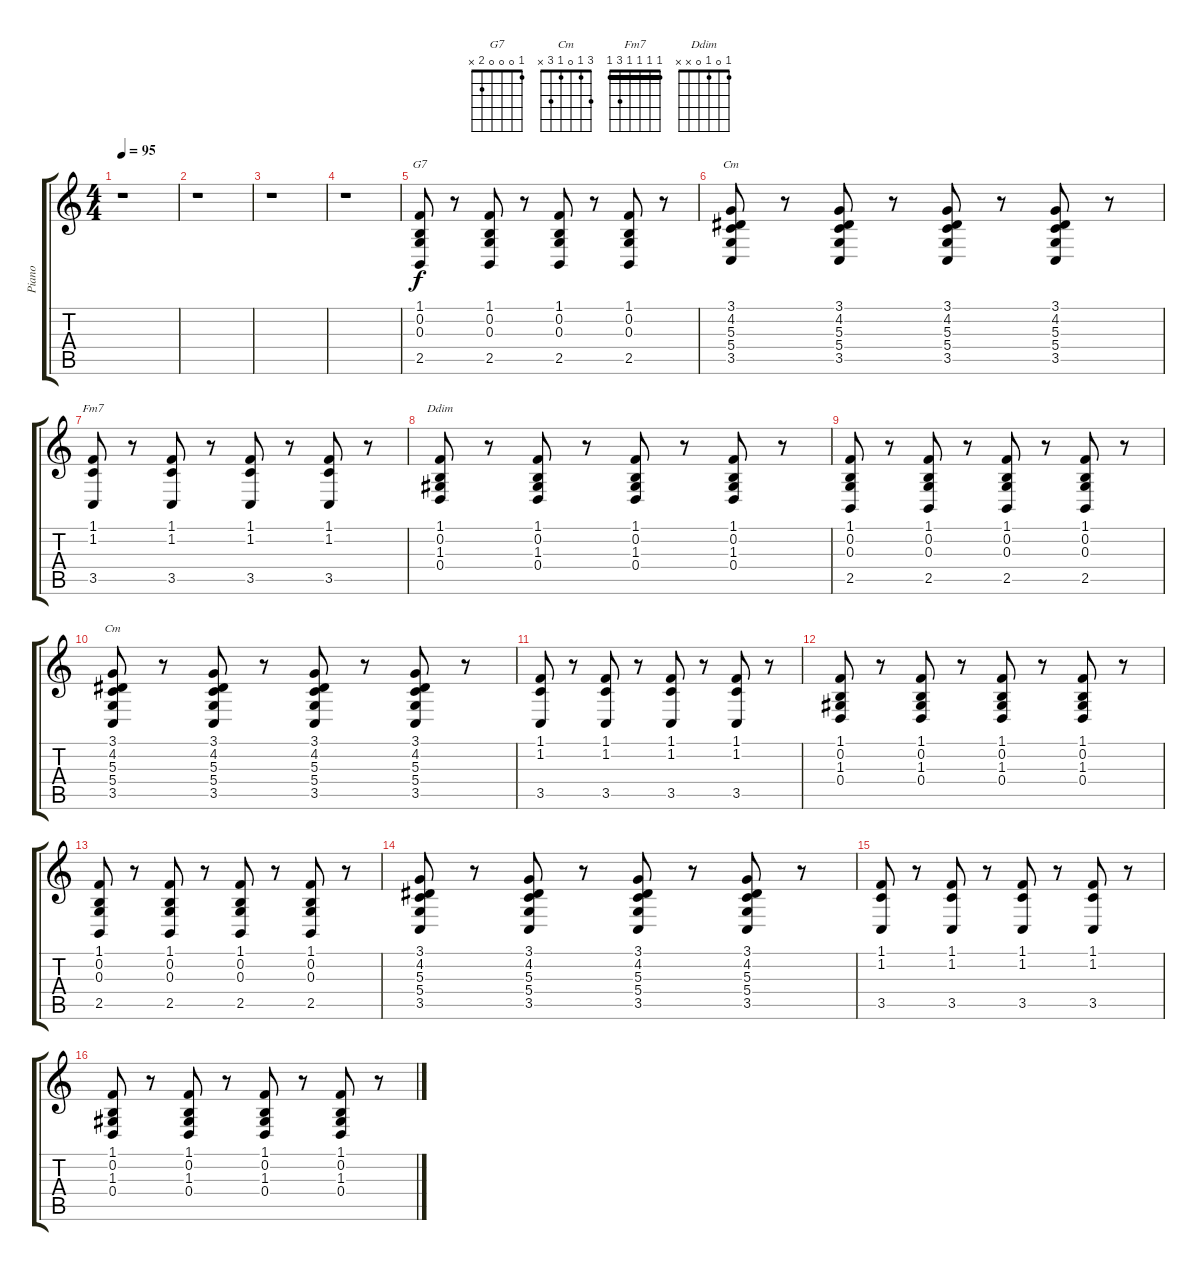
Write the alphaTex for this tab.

\track ("Piano" "Piano") {instrument brightacousticpiano}
\staff {score tabs}
\tuning (E4 B3 G3 D3 A2 E2) {hide}
\chord ("G7" 1 0 0 0 2 x)
\chord ("Cm" 3 4 5 5 3 x) {barre 3}
\chord ("Fm7" 1 1 1 1 3 1) {barre 1}
\chord ("Ddim" 1 0 1 0 x x)
\chord ("Cm" 3 1 0 1 3 x)
\ts (4 4)
\tempo 95
\clef g2
\ks c
r.1{dy f instrument brightacousticpiano} |
r.1 |
r.1 |
r.1 |
(1.1 0.2 0.3 2.5).8{ch "G7"} r.8 (1.1 0.2 0.3 2.5).8 r.8 (1.1 0.2 0.3 2.5).8 r.8 (1.1 0.2 0.3 2.5).8 r.8 |
(3.1 4.2 5.3 5.4 3.5).8{ch "Cm"} r.8 (3.1 4.2 5.3 5.4 3.5).8 r.8 (3.1 4.2 5.3 5.4 3.5).8 r.8 (3.1 4.2 5.3 5.4 3.5).8 r.8 |
(1.1 1.2 3.5).8{ch "Fm7"} r.8 (1.1 1.2 3.5).8 r.8 (1.1 1.2 3.5).8 r.8 (1.1 1.2 3.5).8 r.8 |
(1.1 0.2 1.3 0.4).8{ch "Ddim"} r.8 (1.1 0.2 1.3 0.4).8 r.8 (1.1 0.2 1.3 0.4).8 r.8 (1.1 0.2 1.3 0.4).8 r.8 |
(1.1 0.2 0.3 2.5).8 r.8 (1.1 0.2 0.3 2.5).8 r.8 (1.1 0.2 0.3 2.5).8 r.8 (1.1 0.2 0.3 2.5).8 r.8 |
(3.1 4.2 5.3 5.4 3.5).8{ch "Cm"} r.8 (3.1 4.2 5.3 5.4 3.5).8 r.8 (3.1 4.2 5.3 5.4 3.5).8 r.8 (3.1 4.2 5.3 5.4 3.5).8 r.8 |
(1.1 1.2 3.5).8 r.8 (1.1 1.2 3.5).8 r.8 (1.1 1.2 3.5).8 r.8 (1.1 1.2 3.5).8 r.8 |
(1.1 0.2 1.3 0.4).8 r.8 (1.1 0.2 1.3 0.4).8 r.8 (1.1 0.2 1.3 0.4).8 r.8 (1.1 0.2 1.3 0.4).8 r.8 |
(1.1 0.2 0.3 2.5).8 r.8 (1.1 0.2 0.3 2.5).8 r.8 (1.1 0.2 0.3 2.5).8 r.8 (1.1 0.2 0.3 2.5).8 r.8 |
(3.1 4.2 5.3 5.4 3.5).8 r.8 (3.1 4.2 5.3 5.4 3.5).8 r.8 (3.1 4.2 5.3 5.4 3.5).8 r.8 (3.1 4.2 5.3 5.4 3.5).8 r.8 |
(1.1 1.2 3.5).8 r.8 (1.1 1.2 3.5).8 r.8 (1.1 1.2 3.5).8 r.8 (1.1 1.2 3.5).8 r.8 |
(1.1 0.2 1.3 0.4).8 r.8 (1.1 0.2 1.3 0.4).8 r.8 (1.1 0.2 1.3 0.4).8 r.8 (1.1 0.2 1.3 0.4).8 r.8
